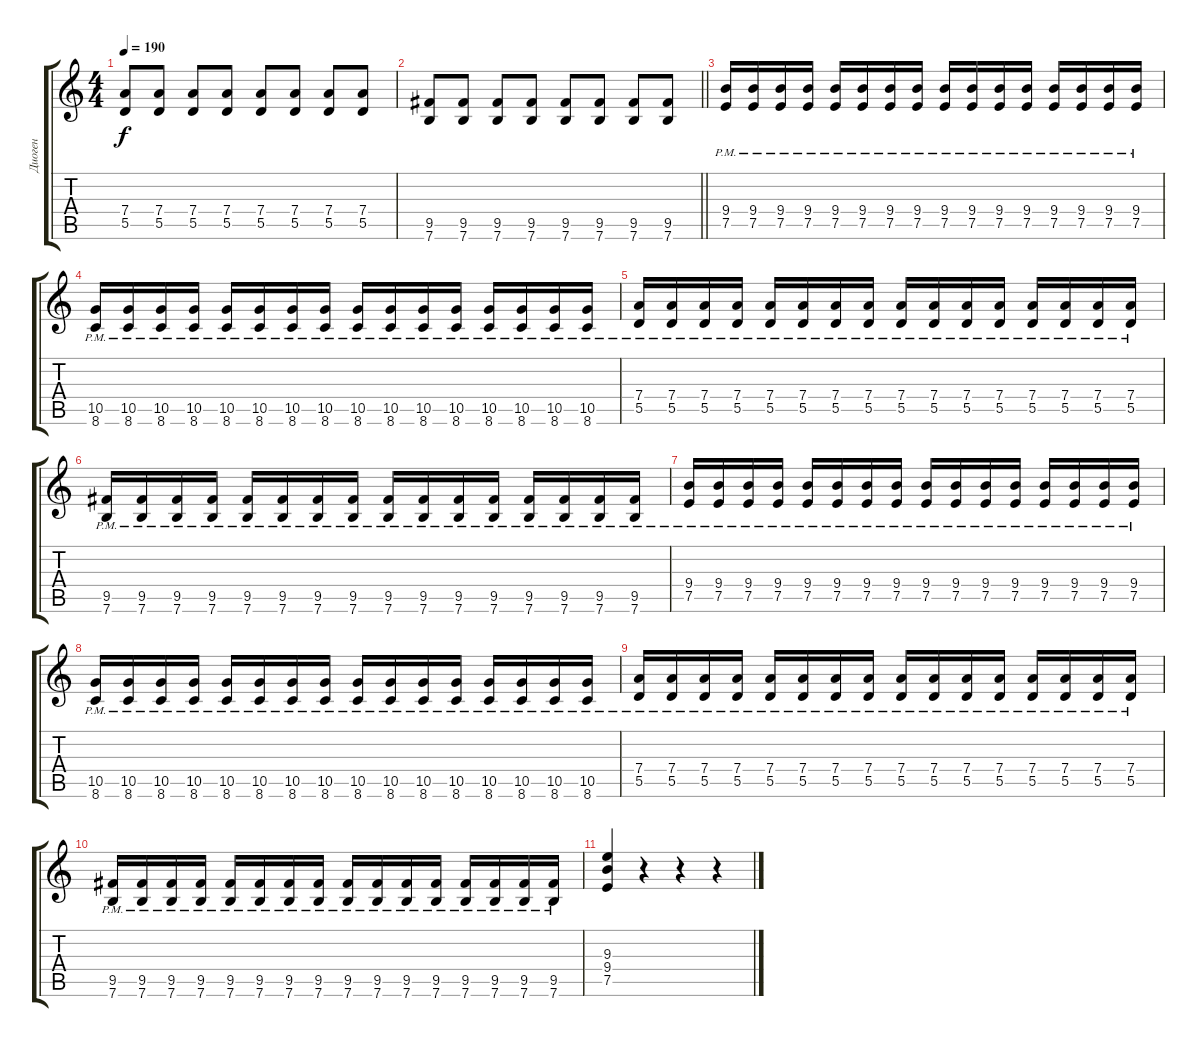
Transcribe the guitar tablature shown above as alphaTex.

\track ("Диоген" "Диоген") {instrument overdrivenguitar}
\staff {score tabs}
\tuning (E4 B3 G3 D3 A2 E2) {hide}
\ts (4 4)
\tempo 190
\clef g2
\ks c
(7.4 5.5).8{dy f} (7.4 5.5).8 (7.4 5.5).8 (7.4 5.5).8 (7.4 5.5).8 (7.4 5.5).8 (7.4 5.5).8 (7.4 5.5).8 |
\barLineRight lightlight
(9.5 7.6).8 (9.5 7.6).8 (9.5 7.6).8 (9.5 7.6).8 (9.5 7.6).8 (9.5 7.6).8 (9.5 7.6).8 (9.5 7.6).8 |
(9.4{pm} 7.5{pm}).16 (9.4{pm} 7.5{pm}).16 (9.4{pm} 7.5{pm}).16 (9.4{pm} 7.5{pm}).16 (9.4{pm} 7.5{pm}).16 (9.4{pm} 7.5{pm}).16 (9.4{pm} 7.5{pm}).16 (9.4{pm} 7.5{pm}).16 (9.4{pm} 7.5{pm}).16 (9.4{pm} 7.5{pm}).16 (9.4{pm} 7.5{pm}).16 (9.4{pm} 7.5{pm}).16 (9.4{pm} 7.5{pm}).16 (9.4{pm} 7.5{pm}).16 (9.4{pm} 7.5{pm}).16 (9.4{pm} 7.5{pm}).16 |
(10.5{pm} 8.6{pm}).16 (10.5{pm} 8.6{pm}).16 (10.5{pm} 8.6{pm}).16 (10.5{pm} 8.6{pm}).16 (10.5{pm} 8.6{pm}).16 (10.5{pm} 8.6{pm}).16 (10.5{pm} 8.6{pm}).16 (10.5{pm} 8.6{pm}).16 (10.5{pm} 8.6{pm}).16 (10.5{pm} 8.6{pm}).16 (10.5{pm} 8.6{pm}).16 (10.5{pm} 8.6{pm}).16 (10.5{pm} 8.6{pm}).16 (10.5{pm} 8.6{pm}).16 (10.5{pm} 8.6{pm}).16 (10.5{pm} 8.6{pm}).16 |
(7.4{pm} 5.5{pm}).16 (7.4{pm} 5.5{pm}).16 (7.4{pm} 5.5{pm}).16 (7.4{pm} 5.5{pm}).16 (7.4{pm} 5.5{pm}).16 (7.4{pm} 5.5{pm}).16 (7.4{pm} 5.5{pm}).16 (7.4{pm} 5.5{pm}).16 (7.4{pm} 5.5{pm}).16 (7.4{pm} 5.5{pm}).16 (7.4{pm} 5.5{pm}).16 (7.4{pm} 5.5{pm}).16 (7.4{pm} 5.5{pm}).16 (7.4{pm} 5.5{pm}).16 (7.4{pm} 5.5{pm}).16 (7.4{pm} 5.5{pm}).16 |
(9.5{pm} 7.6{pm}).16 (9.5{pm} 7.6{pm}).16 (9.5{pm} 7.6{pm}).16 (9.5{pm} 7.6{pm}).16 (9.5{pm} 7.6{pm}).16 (9.5{pm} 7.6{pm}).16 (9.5{pm} 7.6{pm}).16 (9.5{pm} 7.6{pm}).16 (9.5{pm} 7.6{pm}).16 (9.5{pm} 7.6{pm}).16 (9.5{pm} 7.6{pm}).16 (9.5{pm} 7.6{pm}).16 (9.5{pm} 7.6{pm}).16 (9.5{pm} 7.6{pm}).16 (9.5{pm} 7.6{pm}).16 (9.5{pm} 7.6{pm}).16 |
(9.4{pm} 7.5{pm}).16 (9.4{pm} 7.5{pm}).16 (9.4{pm} 7.5{pm}).16 (9.4{pm} 7.5{pm}).16 (9.4{pm} 7.5{pm}).16 (9.4{pm} 7.5{pm}).16 (9.4{pm} 7.5{pm}).16 (9.4{pm} 7.5{pm}).16 (9.4{pm} 7.5{pm}).16 (9.4{pm} 7.5{pm}).16 (9.4{pm} 7.5{pm}).16 (9.4{pm} 7.5{pm}).16 (9.4{pm} 7.5{pm}).16 (9.4{pm} 7.5{pm}).16 (9.4{pm} 7.5{pm}).16 (9.4{pm} 7.5{pm}).16 |
(10.5{pm} 8.6{pm}).16 (10.5{pm} 8.6{pm}).16 (10.5{pm} 8.6{pm}).16 (10.5{pm} 8.6{pm}).16 (10.5{pm} 8.6{pm}).16 (10.5{pm} 8.6{pm}).16 (10.5{pm} 8.6{pm}).16 (10.5{pm} 8.6{pm}).16 (10.5{pm} 8.6{pm}).16 (10.5{pm} 8.6{pm}).16 (10.5{pm} 8.6{pm}).16 (10.5{pm} 8.6{pm}).16 (10.5{pm} 8.6{pm}).16 (10.5{pm} 8.6{pm}).16 (10.5{pm} 8.6{pm}).16 (10.5{pm} 8.6{pm}).16 |
(7.4{pm} 5.5{pm}).16 (7.4{pm} 5.5{pm}).16 (7.4{pm} 5.5{pm}).16 (7.4{pm} 5.5{pm}).16 (7.4{pm} 5.5{pm}).16 (7.4{pm} 5.5{pm}).16 (7.4{pm} 5.5{pm}).16 (7.4{pm} 5.5{pm}).16 (7.4{pm} 5.5{pm}).16 (7.4{pm} 5.5{pm}).16 (7.4{pm} 5.5{pm}).16 (7.4{pm} 5.5{pm}).16 (7.4{pm} 5.5{pm}).16 (7.4{pm} 5.5{pm}).16 (7.4{pm} 5.5{pm}).16 (7.4{pm} 5.5{pm}).16 |
(9.5{pm} 7.6{pm}).16 (9.5{pm} 7.6{pm}).16 (9.5{pm} 7.6{pm}).16 (9.5{pm} 7.6{pm}).16 (9.5{pm} 7.6{pm}).16 (9.5{pm} 7.6{pm}).16 (9.5{pm} 7.6{pm}).16 (9.5{pm} 7.6{pm}).16 (9.5{pm} 7.6{pm}).16 (9.5{pm} 7.6{pm}).16 (9.5{pm} 7.6{pm}).16 (9.5{pm} 7.6{pm}).16 (9.5{pm} 7.6{pm}).16 (9.5{pm} 7.6{pm}).16 (9.5{pm} 7.6{pm}).16 (9.5{pm} 7.6{pm}).16 |
(9.3 9.4 7.5).4 r.4 r.4 r.4
